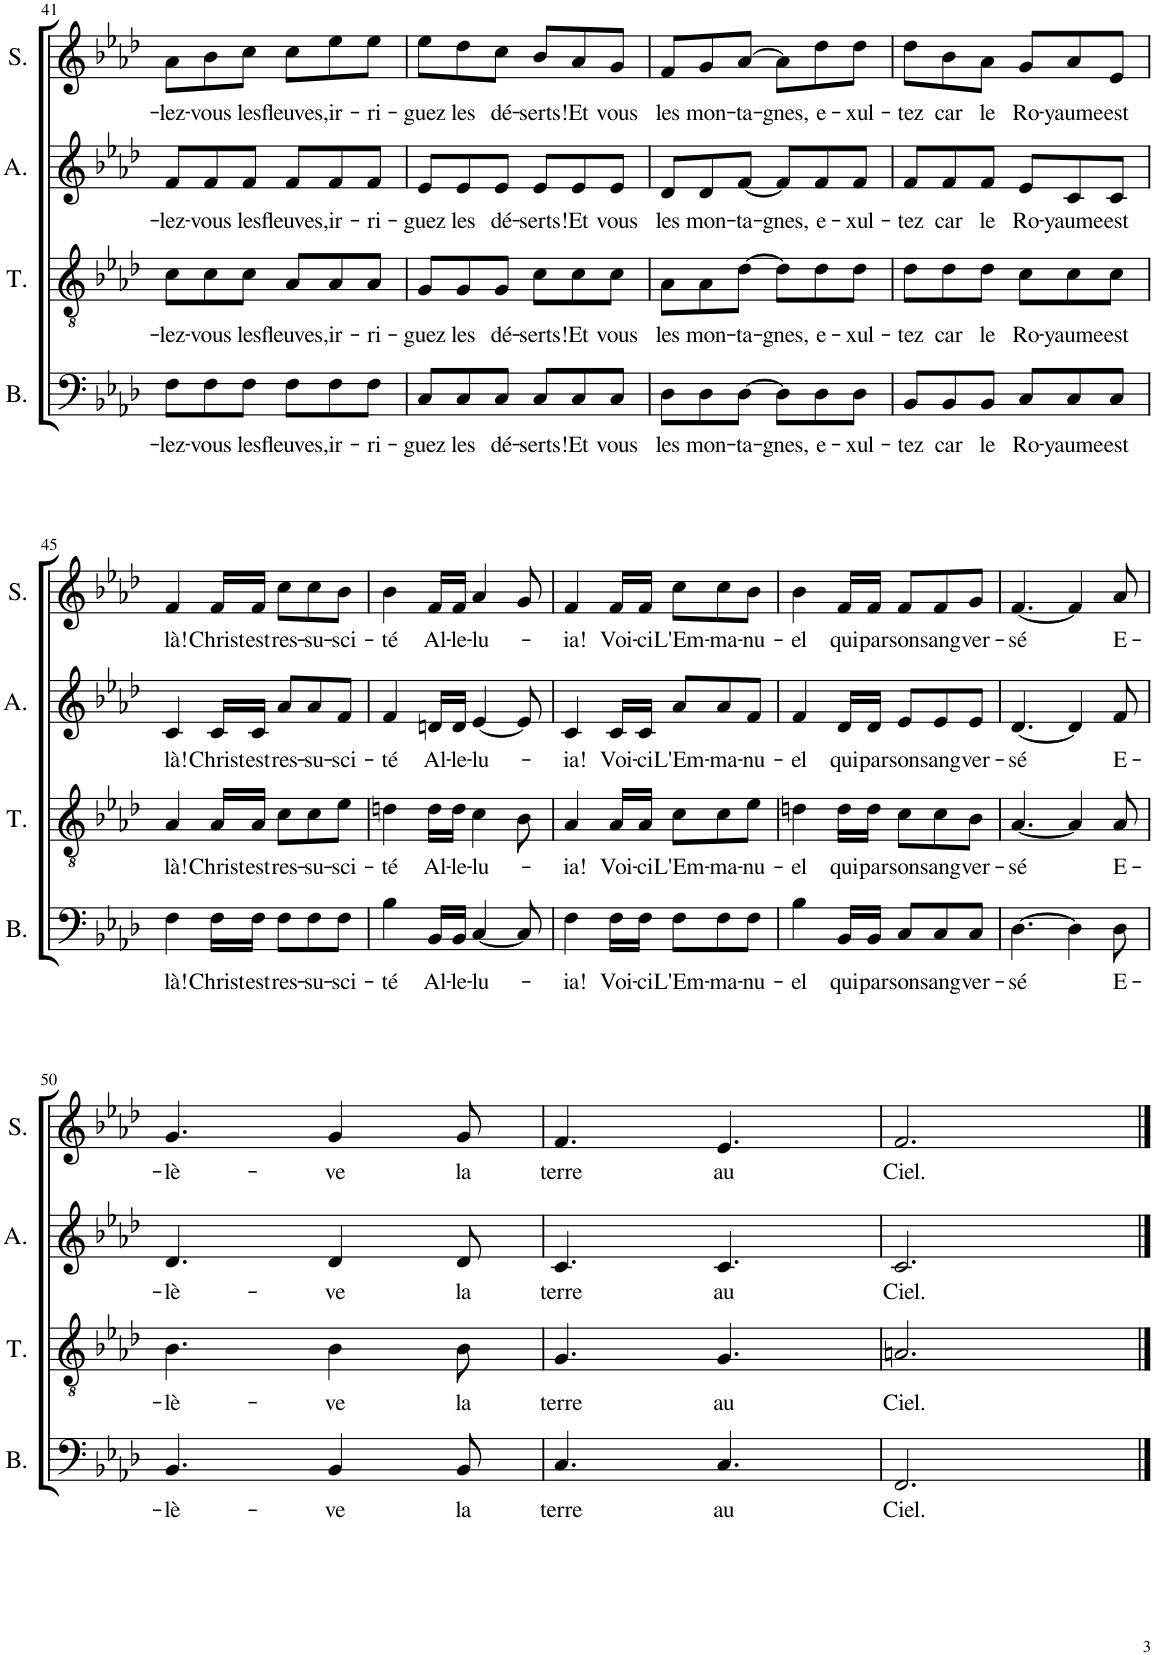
**kern	**text	**kern	**text	**kern	**text	**kern	**text
*part4	*part4	*part3	*part3	*part2	*part2	*part1	*part1
*staff4	*staff4	*staff3	*staff3	*staff2	*staff2	*staff1	*staff1
*I"Bass	*	*I"Tenor	*	*I"Alto	*	*I"Soprano	*
*I'B.	*	*I'T.	*	*I'A.	*	*I'S.	*
!!LO:PB:g=z
*clefF4	*	*clefGv2	*	*clefG2	*	*clefG2	*
*k[b-e-a-d-]	*	*k[b-e-a-d-]	*	*k[b-e-a-d-]	*	*k[b-e-a-d-]	*
*M6/8	*	*M6/8	*	*M6/8	*	*M6/8	*
=41	=41	=41	=41	=41	=41	=41	=41
!	!LO:LY:b	!	!LO:LY:b	!	!LO:LY:b	!	!LO:LY:b
8F\L	-lez-	8c\L	-lez-	8f/L	-lez-	8a-\L	-lez-
!	!LO:LY:b	!	!LO:LY:b	!	!LO:LY:b	!	!LO:LY:b
8F\	-vous	8c\	-vous	8f/	-vous	8b-\	-vous
!	!LO:LY:b	!	!LO:LY:b	!	!LO:LY:b	!	!LO:LY:b
8F\J	les	8c\J	les	8f/J	les	8cc\J	les
!	!LO:LY:b	!	!LO:LY:b	!	!LO:LY:b	!	!LO:LY:b
8F\L	fleuves,	8A-/L	fleuves,	8f/L	fleuves,	8cc\L	fleuves,
!	!LO:LY:b	!	!LO:LY:b	!	!LO:LY:b	!	!LO:LY:b
8F\	ir-	8A-/	ir-	8f/	ir-	8ee-\	ir-
!	!LO:LY:b	!	!LO:LY:b	!	!LO:LY:b	!	!LO:LY:b
8F\J	-ri-	8A-/J	-ri-	8f/J	-ri-	8ee-\J	-ri-
=42	=42	=42	=42	=42	=42	=42	=42
!	!LO:LY:b	!	!LO:LY:b	!	!LO:LY:b	!	!LO:LY:b
8C/L	-guez	8G/L	-guez	8e-/L	-guez	8ee-\L	-guez
!	!LO:LY:b	!	!LO:LY:b	!	!LO:LY:b	!	!LO:LY:b
8C/	les	8G/	les	8e-/	les	8dd-\	les
!	!LO:LY:b	!	!LO:LY:b	!	!LO:LY:b	!	!LO:LY:b
8C/J	dé-	8G/J	dé-	8e-/J	dé-	8cc\J	dé-
!	!LO:LY:b	!	!LO:LY:b	!	!LO:LY:b	!	!LO:LY:b
8C/L	-serts!	8c\L	-serts!	8e-/L	-serts!	8b-/L	-serts!
!	!LO:LY:b	!	!LO:LY:b	!	!LO:LY:b	!	!LO:LY:b
8C/	Et	8c\	Et	8e-/	Et	8a-/	Et
!	!LO:LY:b	!	!LO:LY:b	!	!LO:LY:b	!	!LO:LY:b
8C/J	vous	8c\J	vous	8e-/J	vous	8g/J	vous
=43	=43	=43	=43	=43	=43	=43	=43
!	!LO:LY:b	!	!LO:LY:b	!	!LO:LY:b	!	!LO:LY:b
8D-\L	les	8A-\L	les	8d-/L	les	8f/L	les
!	!LO:LY:b	!	!LO:LY:b	!	!LO:LY:b	!	!LO:LY:b
8D-\	mon-	8A-\	mon-	8d-/	mon-	8g/	mon-
!	!LO:LY:b	!	!LO:LY:b	!	!LO:LY:b	!	!LO:LY:b
[8D-\J	-ta-	[8d-\J	-ta-	[8f/J	-ta-	[8a-/J	-ta-
!	!LO:LY:b	!	!LO:LY:b	!	!LO:LY:b	!	!LO:LY:b
8D-\L]	-gnes,	8d-\L]	-gnes,	8f/L]	-gnes,	8a-\L]	-gnes,
!	!LO:LY:b	!	!LO:LY:b	!	!LO:LY:b	!	!LO:LY:b
8D-\	e-	8d-\	e-	8f/	e-	8dd-\	e-
!	!LO:LY:b	!	!LO:LY:b	!	!LO:LY:b	!	!LO:LY:b
8D-\J	-xul-	8d-\J	-xul-	8f/J	-xul-	8dd-\J	-xul-
=44	=44	=44	=44	=44	=44	=44	=44
!	!LO:LY:b	!	!LO:LY:b	!	!LO:LY:b	!	!LO:LY:b
8BB-/L	-tez	8d-\L	-tez	8f/L	-tez	8dd-\L	-tez
!	!LO:LY:b	!	!LO:LY:b	!	!LO:LY:b	!	!LO:LY:b
8BB-/	car	8d-\	car	8f/	car	8b-\	car
!	!LO:LY:b	!	!LO:LY:b	!	!LO:LY:b	!	!LO:LY:b
8BB-/J	le	8d-\J	le	8f/J	le	8a-\J	le
!	!LO:LY:b	!	!LO:LY:b	!	!LO:LY:b	!	!LO:LY:b
8C/L	Ro-	8c\L	Ro-	8e-/L	Ro-	8g/L	Ro-
!	!LO:LY:b	!	!LO:LY:b	!	!LO:LY:b	!	!LO:LY:b
8C/	-yaume	8c\	-yaume	8c/	-yaume	8a-/	-yaume
!	!LO:LY:b	!	!LO:LY:b	!	!LO:LY:b	!	!LO:LY:b
8C/J	est	8c\J	est	8c/J	est	8e-/J	est
!!LO:LB:g=z
=45	=45	=45	=45	=45	=45	=45	=45
!	!LO:LY:b	!	!LO:LY:b	!	!LO:LY:b	!	!LO:LY:b
4F\	là!	4A-/	là!	4c/	là!	4f/	là!
!	!LO:LY:b	!	!LO:LY:b	!	!LO:LY:b	!	!LO:LY:b
16F\LL	Christ	16A-/LL	Christ	16c/LL	Christ	16f/LL	Christ
!	!LO:LY:b	!	!LO:LY:b	!	!LO:LY:b	!	!LO:LY:b
16F\JJ	est	16A-/JJ	est	16c/JJ	est	16f/JJ	est
!	!LO:LY:b	!	!LO:LY:b	!	!LO:LY:b	!	!LO:LY:b
8F\L	res-	8c\L	res-	8a-/L	res-	8cc\L	res-
!	!LO:LY:b	!	!LO:LY:b	!	!LO:LY:b	!	!LO:LY:b
8F\	-su-	8c\	-su-	8a-/	-su-	8cc\	-su-
!	!LO:LY:b	!	!LO:LY:b	!	!LO:LY:b	!	!LO:LY:b
8F\J	-sci-	8e-\J	-sci-	8f/J	-sci-	8b-\J	-sci-
=46	=46	=46	=46	=46	=46	=46	=46
!	!LO:LY:b	!	!LO:LY:b	!	!LO:LY:b	!	!LO:LY:b
4B-\	-té	4dn\	-té	4f/	-té	4b-\	-té
!	!LO:LY:b	!	!LO:LY:b	!	!LO:LY:b	!	!LO:LY:b
16BB-/LL	Al-	16d\LL	Al-	16dn/LL	Al-	16f/LL	Al-
!	!LO:LY:b	!	!LO:LY:b	!	!LO:LY:b	!	!LO:LY:b
16BB-/JJ	-le-	16d\JJ	-le-	16d/JJ	-le-	16f/JJ	-le-
!	!LO:LY:b	!	!LO:LY:b	!	!LO:LY:b	!	!LO:LY:b
[4C/	-lu-	4c\	-lu-	[4e-/	-lu-	4a-/	-lu-
8C/]	.	8B-\	.	8e-/]	.	8g/	.
=47	=47	=47	=47	=47	=47	=47	=47
!	!LO:LY:b	!	!LO:LY:b	!	!LO:LY:b	!	!LO:LY:b
4F\	-ia!	4A-/	-ia!	4c/	-ia!	4f/	-ia!
!	!LO:LY:b	!	!LO:LY:b	!	!LO:LY:b	!	!LO:LY:b
16F\LL	Voi-	16A-/LL	Voi-	16c/LL	Voi-	16f/LL	Voi-
!	!LO:LY:b	!	!LO:LY:b	!	!LO:LY:b	!	!LO:LY:b
16F\JJ	-ci	16A-/JJ	-ci	16c/JJ	-ci	16f/JJ	-ci
!	!LO:LY:b	!	!LO:LY:b	!	!LO:LY:b	!	!LO:LY:b
8F\L	L'Em-	8c\L	L'Em-	8a-/L	L'Em-	8cc\L	L'Em-
!	!LO:LY:b	!	!LO:LY:b	!	!LO:LY:b	!	!LO:LY:b
8F\	-ma-	8c\	-ma-	8a-/	-ma-	8cc\	-ma-
!	!LO:LY:b	!	!LO:LY:b	!	!LO:LY:b	!	!LO:LY:b
8F\J	-nu-	8e-\J	-nu-	8f/J	-nu-	8b-\J	-nu-
=48	=48	=48	=48	=48	=48	=48	=48
!	!LO:LY:b	!	!LO:LY:b	!	!LO:LY:b	!	!LO:LY:b
4B-\	-el	4dn\	-el	4f/	-el	4b-\	-el
!	!LO:LY:b	!	!LO:LY:b	!	!LO:LY:b	!	!LO:LY:b
16BB-/LL	qui	16d\LL	qui	16d-/LL	qui	16f/LL	qui
!	!LO:LY:b	!	!LO:LY:b	!	!LO:LY:b	!	!LO:LY:b
16BB-/JJ	par	16d\JJ	par	16d-/JJ	par	16f/JJ	par
!	!LO:LY:b	!	!LO:LY:b	!	!LO:LY:b	!	!LO:LY:b
8C/L	son	8c\L	son	8e-/L	son	8f/L	son
!	!LO:LY:b	!	!LO:LY:b	!	!LO:LY:b	!	!LO:LY:b
8C/	sang	8c\	sang	8e-/	sang	8f/	sang
!	!LO:LY:b	!	!LO:LY:b	!	!LO:LY:b	!	!LO:LY:b
8C/J	ver-	8B-\J	ver-	8e-/J	ver-	8g/J	ver-
=49	=49	=49	=49	=49	=49	=49	=49
!	!LO:LY:b	!	!LO:LY:b	!	!LO:LY:b	!	!LO:LY:b
[4.D-\	-sé	[4.A-/	-sé	[4.d-/	-sé	[4.f/	-sé
4D-\]	.	4A-/]	.	4d-/]	.	4f/]	.
!	!LO:LY:b	!	!LO:LY:b	!	!LO:LY:b	!	!LO:LY:b
8D-\	E-	8A-/	E-	8f/	E-	8a-/	E-
!!LO:LB:g=z
=50	=50	=50	=50	=50	=50	=50	=50
!	!LO:LY:b	!	!LO:LY:b	!	!LO:LY:b	!	!LO:LY:b
4.BB-/	-lè-	4.B-\	-lè-	4.d-/	-lè-	4.g/	-lè-
!	!LO:LY:b	!	!LO:LY:b	!	!LO:LY:b	!	!LO:LY:b
4BB-/	-ve	4B-\	-ve	4d-/	-ve	4g/	-ve
!	!LO:LY:b	!	!LO:LY:b	!	!LO:LY:b	!	!LO:LY:b
8BB-/	la	8B-\	la	8d-/	la	8g/	la
=51	=51	=51	=51	=51	=51	=51	=51
!	!LO:LY:b	!	!LO:LY:b	!	!LO:LY:b	!	!LO:LY:b
4.C/	terre	4.G/	terre	4.c/	terre	4.f/	terre
!	!LO:LY:b	!	!LO:LY:b	!	!LO:LY:b	!	!LO:LY:b
4.C/	au	4.G/	au	4.c/	au	4.e-/	au
=52	=52	=52	=52	=52	=52	=52	=52
!	!LO:LY:b	!	!LO:LY:b	!	!LO:LY:b	!	!LO:LY:b
2.FF/	Ciel.	2.An/	Ciel.	2.c/	Ciel.	2.f/	Ciel.
==	==	==	==	==	==	==	==
*-	*-	*-	*-	*-	*-	*-	*-
